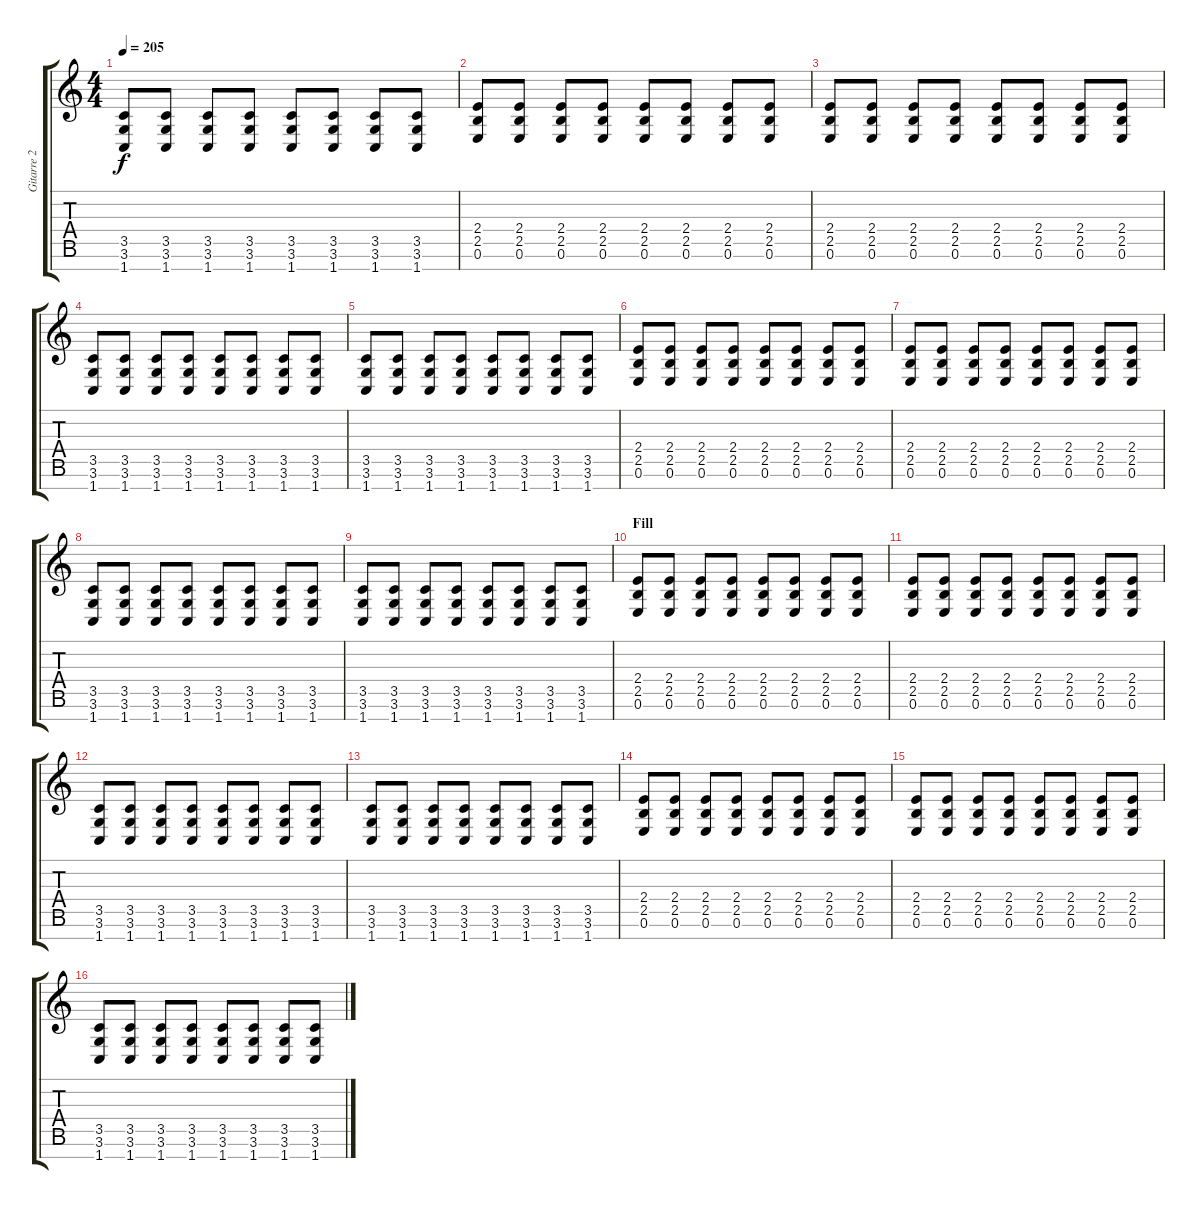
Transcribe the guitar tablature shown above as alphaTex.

\track ("Gitarre 2 - Farin Urlaub" "Gitarre 2 ") {instrument distortionguitar}
\staff {score tabs}
\tuning (E4 B3 G3 D3 A2 E2 B1) {hide}
\ts (4 4)
\tempo 205
\clef g2
\ks c
(3.5 3.6 1.7).8{dy f} (3.5 3.6 1.7).8 (3.5 3.6 1.7).8 (3.5 3.6 1.7).8 (3.5 3.6 1.7).8 (3.5 3.6 1.7).8 (3.5 3.6 1.7).8 (3.5 3.6 1.7).8 |
(2.4 2.5 0.6).8 (2.4 2.5 0.6).8 (2.4 2.5 0.6).8 (2.4 2.5 0.6).8 (2.4 2.5 0.6).8 (2.4 2.5 0.6).8 (2.4 2.5 0.6).8 (2.4 2.5 0.6).8 |
(2.4 2.5 0.6).8 (2.4 2.5 0.6).8 (2.4 2.5 0.6).8 (2.4 2.5 0.6).8 (2.4 2.5 0.6).8 (2.4 2.5 0.6).8 (2.4 2.5 0.6).8 (2.4 2.5 0.6).8 |
(3.5 3.6 1.7).8 (3.5 3.6 1.7).8 (3.5 3.6 1.7).8 (3.5 3.6 1.7).8 (3.5 3.6 1.7).8 (3.5 3.6 1.7).8 (3.5 3.6 1.7).8 (3.5 3.6 1.7).8 |
(3.5 3.6 1.7).8 (3.5 3.6 1.7).8 (3.5 3.6 1.7).8 (3.5 3.6 1.7).8 (3.5 3.6 1.7).8 (3.5 3.6 1.7).8 (3.5 3.6 1.7).8 (3.5 3.6 1.7).8 |
(2.4 2.5 0.6).8 (2.4 2.5 0.6).8 (2.4 2.5 0.6).8 (2.4 2.5 0.6).8 (2.4 2.5 0.6).8 (2.4 2.5 0.6).8 (2.4 2.5 0.6).8 (2.4 2.5 0.6).8 |
(2.4 2.5 0.6).8 (2.4 2.5 0.6).8 (2.4 2.5 0.6).8 (2.4 2.5 0.6).8 (2.4 2.5 0.6).8 (2.4 2.5 0.6).8 (2.4 2.5 0.6).8 (2.4 2.5 0.6).8 |
(3.5 3.6 1.7).8 (3.5 3.6 1.7).8 (3.5 3.6 1.7).8 (3.5 3.6 1.7).8 (3.5 3.6 1.7).8 (3.5 3.6 1.7).8 (3.5 3.6 1.7).8 (3.5 3.6 1.7).8 |
(3.5 3.6 1.7).8 (3.5 3.6 1.7).8 (3.5 3.6 1.7).8 (3.5 3.6 1.7).8 (3.5 3.6 1.7).8 (3.5 3.6 1.7).8 (3.5 3.6 1.7).8 (3.5 3.6 1.7).8 |
\section ("" "Fill")
(2.4 2.5 0.6).8 (2.4 2.5 0.6).8 (2.4 2.5 0.6).8 (2.4 2.5 0.6).8 (2.4 2.5 0.6).8 (2.4 2.5 0.6).8 (2.4 2.5 0.6).8 (2.4 2.5 0.6).8 |
(2.4 2.5 0.6).8 (2.4 2.5 0.6).8 (2.4 2.5 0.6).8 (2.4 2.5 0.6).8 (2.4 2.5 0.6).8 (2.4 2.5 0.6).8 (2.4 2.5 0.6).8 (2.4 2.5 0.6).8 |
(3.5 3.6 1.7).8 (3.5 3.6 1.7).8 (3.5 3.6 1.7).8 (3.5 3.6 1.7).8 (3.5 3.6 1.7).8 (3.5 3.6 1.7).8 (3.5 3.6 1.7).8 (3.5 3.6 1.7).8 |
(3.5 3.6 1.7).8 (3.5 3.6 1.7).8 (3.5 3.6 1.7).8 (3.5 3.6 1.7).8 (3.5 3.6 1.7).8 (3.5 3.6 1.7).8 (3.5 3.6 1.7).8 (3.5 3.6 1.7).8 |
(2.4 2.5 0.6).8 (2.4 2.5 0.6).8 (2.4 2.5 0.6).8 (2.4 2.5 0.6).8 (2.4 2.5 0.6).8 (2.4 2.5 0.6).8 (2.4 2.5 0.6).8 (2.4 2.5 0.6).8 |
(2.4 2.5 0.6).8 (2.4 2.5 0.6).8 (2.4 2.5 0.6).8 (2.4 2.5 0.6).8 (2.4 2.5 0.6).8 (2.4 2.5 0.6).8 (2.4 2.5 0.6).8 (2.4 2.5 0.6).8 |
(3.5 3.6 1.7).8 (3.5 3.6 1.7).8 (3.5 3.6 1.7).8 (3.5 3.6 1.7).8 (3.5 3.6 1.7).8 (3.5 3.6 1.7).8 (3.5 3.6 1.7).8 (3.5 3.6 1.7).8
